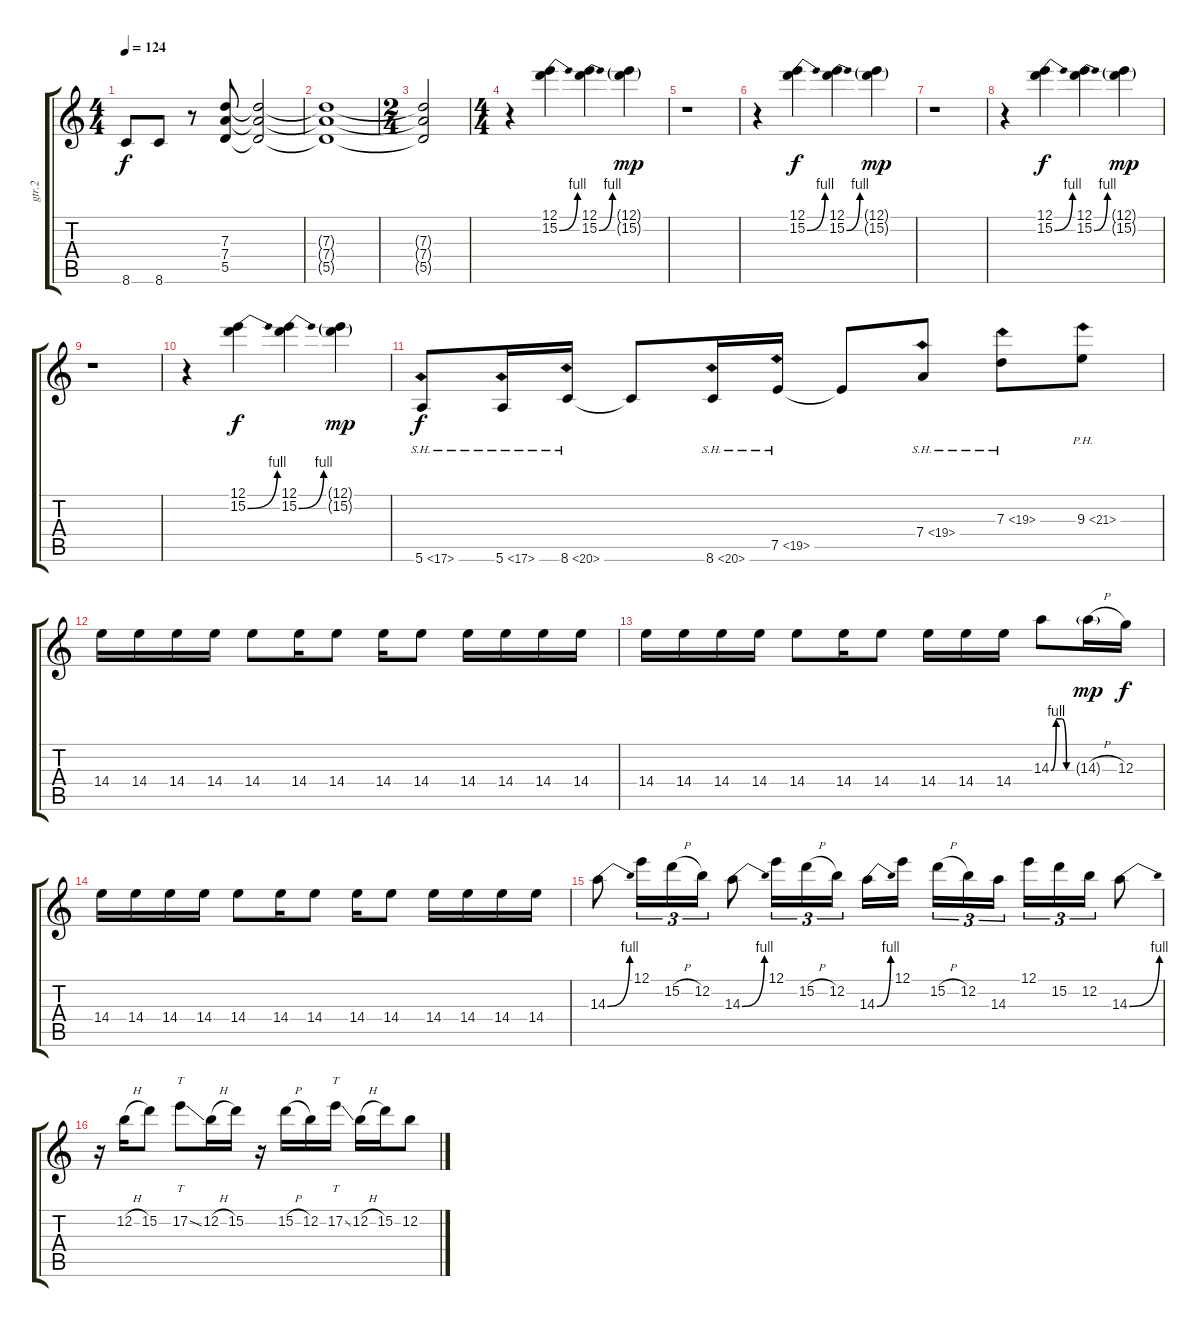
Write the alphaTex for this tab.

\track ("gtr.2" "gtr.2") {instrument distortionguitar}
\staff {score tabs}
\tuning (E4 B3 G3 D3 A2 E2) {hide}
\ts (4 4)
\tempo 124
\clef g2
\ks c
8.6.8{dy f} 8.6.8 r.8 (7.3 7.4 5.5).8 (7.3{t} 7.4{t} 5.5{t}).2 |
(7.3{t} 7.4{t} 5.5{t}).1 |
\ts (2 4)
(7.3{t} 7.4{t} 5.5{t}).2 |
\ts (4 4)
r.4 (12.1 15.2{be (bend 0 0 60 4)}).4 (12.1 15.2{be (bend 0 0 60 4)}).4 (12.1{g} 15.2{g}).4{dy mp} |
r.1 |
r.4 (12.1 15.2{be (bend 0 0 60 4)}).4{dy f} (12.1 15.2{be (bend 0 0 60 4)}).4 (12.1{g} 15.2{g}).4{dy mp} |
r.1 |
r.4 (12.1 15.2{be (bend 0 0 60 4)}).4{dy f} (12.1 15.2{be (bend 0 0 60 4)}).4 (12.1{g} 15.2{g}).4{dy mp} |
r.1 |
r.4 (12.1 15.2{be (bend 0 0 60 4)}).4{dy f} (12.1 15.2{be (bend 0 0 60 4)}).4 (12.1{g} 15.2{g}).4{dy mp} |
5.6{sh 12}.8{dy f} 5.6{sh 12}.16 8.6{sh 12}.16 8.6{t}.8 8.6{sh 12}.16 7.5{sh 12}.16 7.5{t}.8 7.4{sh 12}.8 7.3{sh 12}.8 9.3{ph 12}.8 |
14.4.16 14.4.16 14.4.16 14.4.16 14.4.8 14.4.16 14.4.8 14.4.16 14.4.8 14.4.16 14.4.16 14.4.16 14.4.16 |
14.4.16 14.4.16 14.4.16 14.4.16 14.4.8 14.4.16 14.4.8 14.4.16 14.4.16 14.4.16 14.3{be (custom 0 0 15 4 30 4 45 0 60 0)}.8 14.3{h g}.16{dy mp} 12.3.16{dy f} |
14.4.16 14.4.16 14.4.16 14.4.16 14.4.8 14.4.16 14.4.8 14.4.16 14.4.8 14.4.16 14.4.16 14.4.16 14.4.16 |
14.3{be (bend 0 0 60 4)}.8 12.1.16{tu (3 2)} 15.2{h}.16{tu (3 2)} 12.2.16{tu (3 2)} 14.3{be (bend 0 0 60 4)}.8 12.1.16{tu (3 2)} 15.2{h}.16{tu (3 2)} 12.2.16{tu (3 2)} 14.3{be (bend 0 0 60 4)}.16 12.1.16 15.2{h}.16{tu (3 2)} 12.2.16{tu (3 2)} 14.3.16{tu (3 2)} 12.1.16{tu (3 2)} 15.2.16{tu (3 2)} 12.2.16{tu (3 2)} 14.3{be (bend 0 0 60 4)}.8 |
r.16 12.2{h}.16 15.2.8 17.2{ss}.8{tt} 12.2{h}.16 15.2.16 r.16 15.2{h}.16 12.2.16 17.2{ss}.16{tt} 12.2{h}.16 15.2.16 12.2.8
